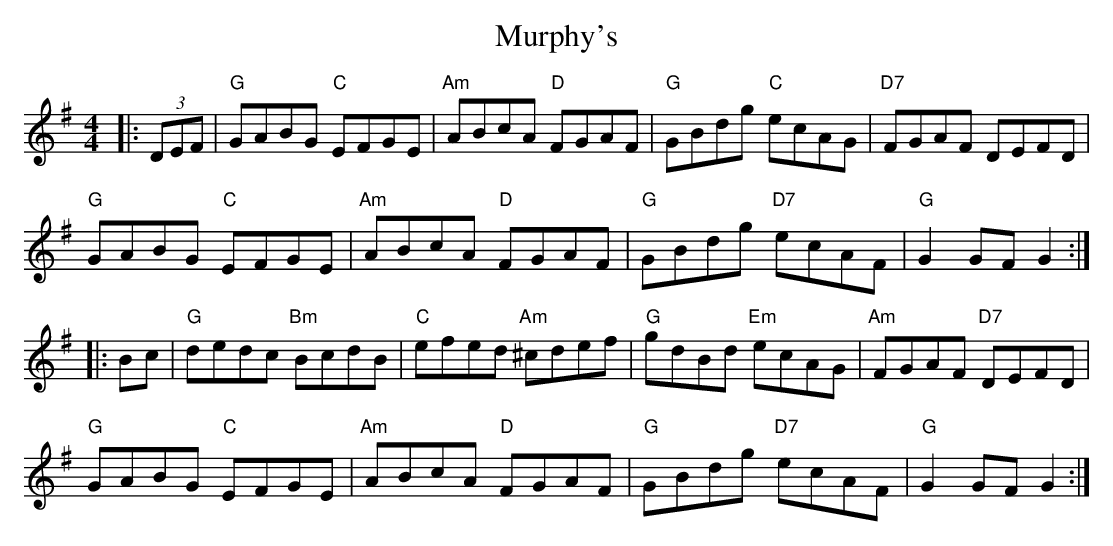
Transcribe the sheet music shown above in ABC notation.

X:1
T: Murphy's
M: 4/4
L: 1/8
K: Gmaj
|:(3DEF|"G"GABG "C"EFGE|"Am"ABcA "D"FGAF|"G"GBdg "C"ecAG|"D7"FGAF DEFD|
"G"GABG "C"EFGE|"Am"ABcA "D"FGAF|"G"GBdg "D7"ecAF|"G"G2GF G2:|
|:Bc|"G"dedc "Bm"BcdB|"C"efed "Am"^cdef|"G"gdBd "Em"ecAG|"Am"FGAF "D7"DEFD|
"G"GABG "C"EFGE|"Am"ABcA "D"FGAF|"G"GBdg "D7"ecAF|"G"G2GF G2:|
